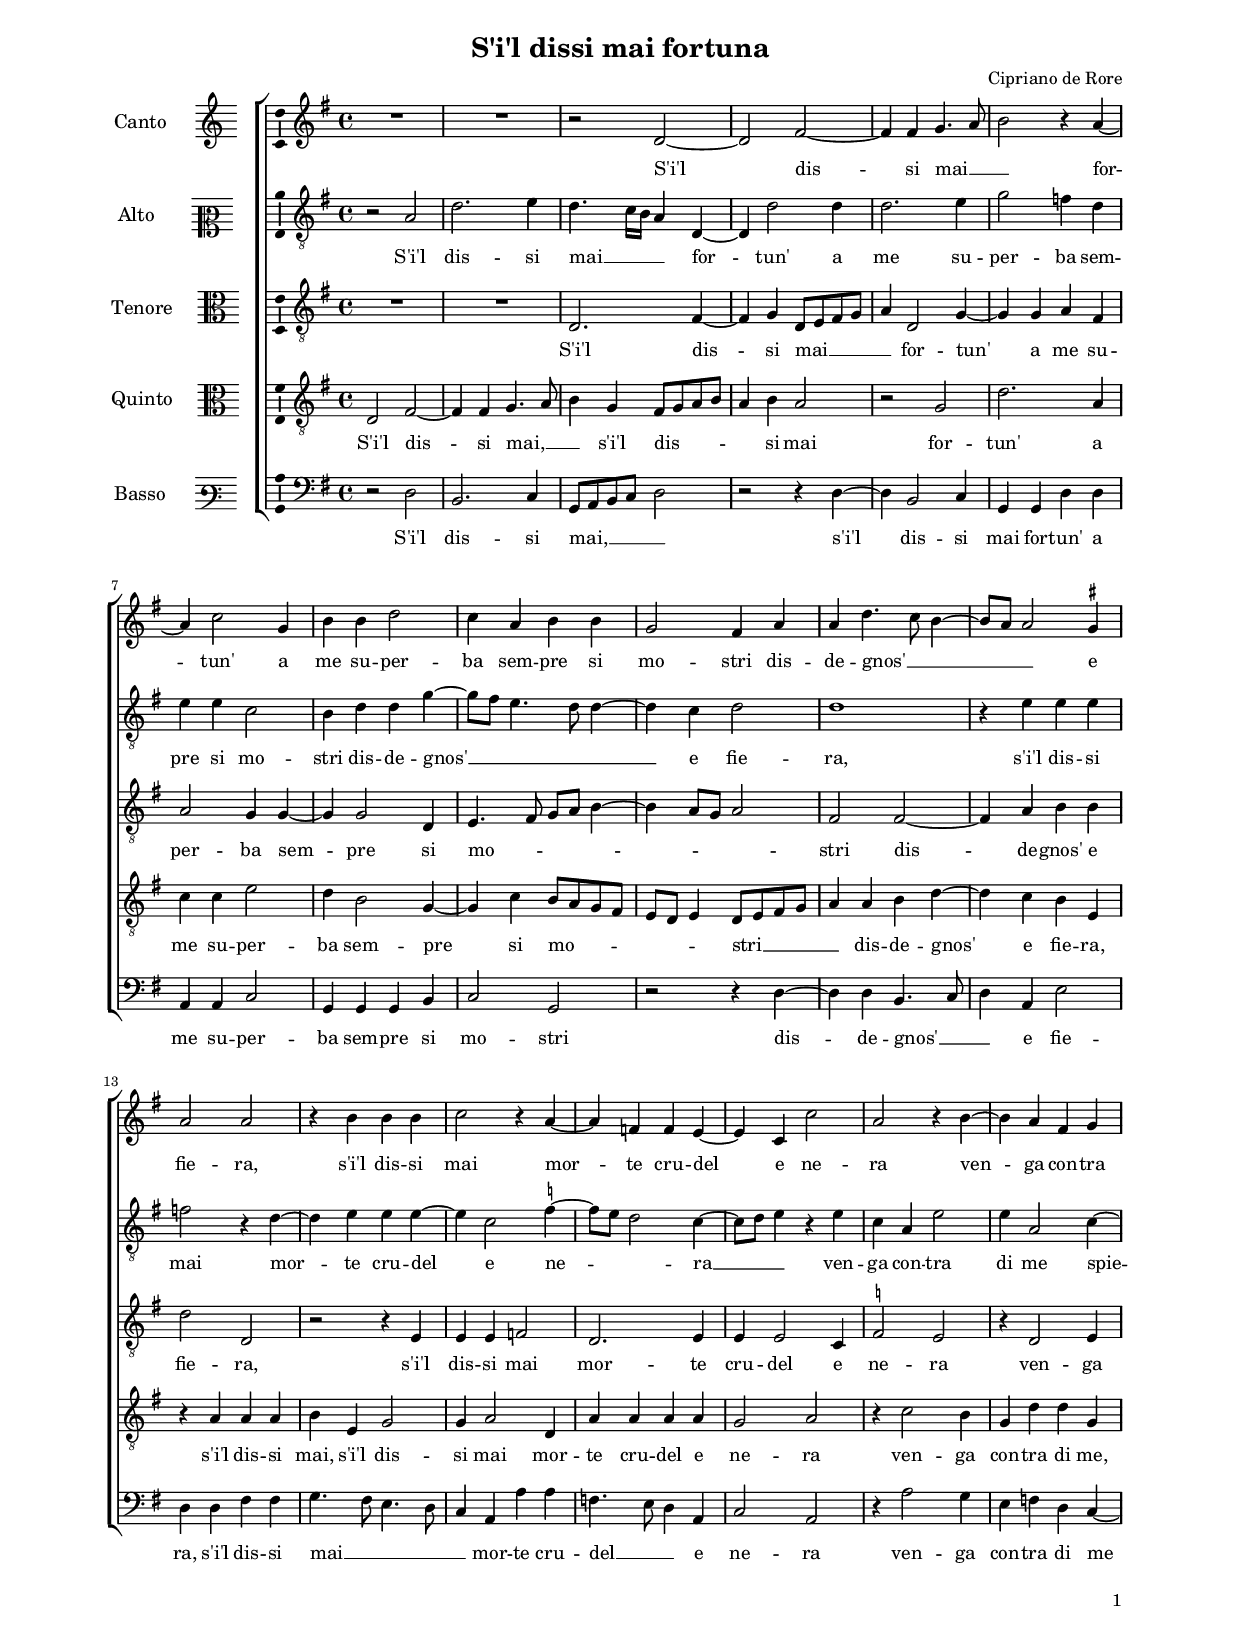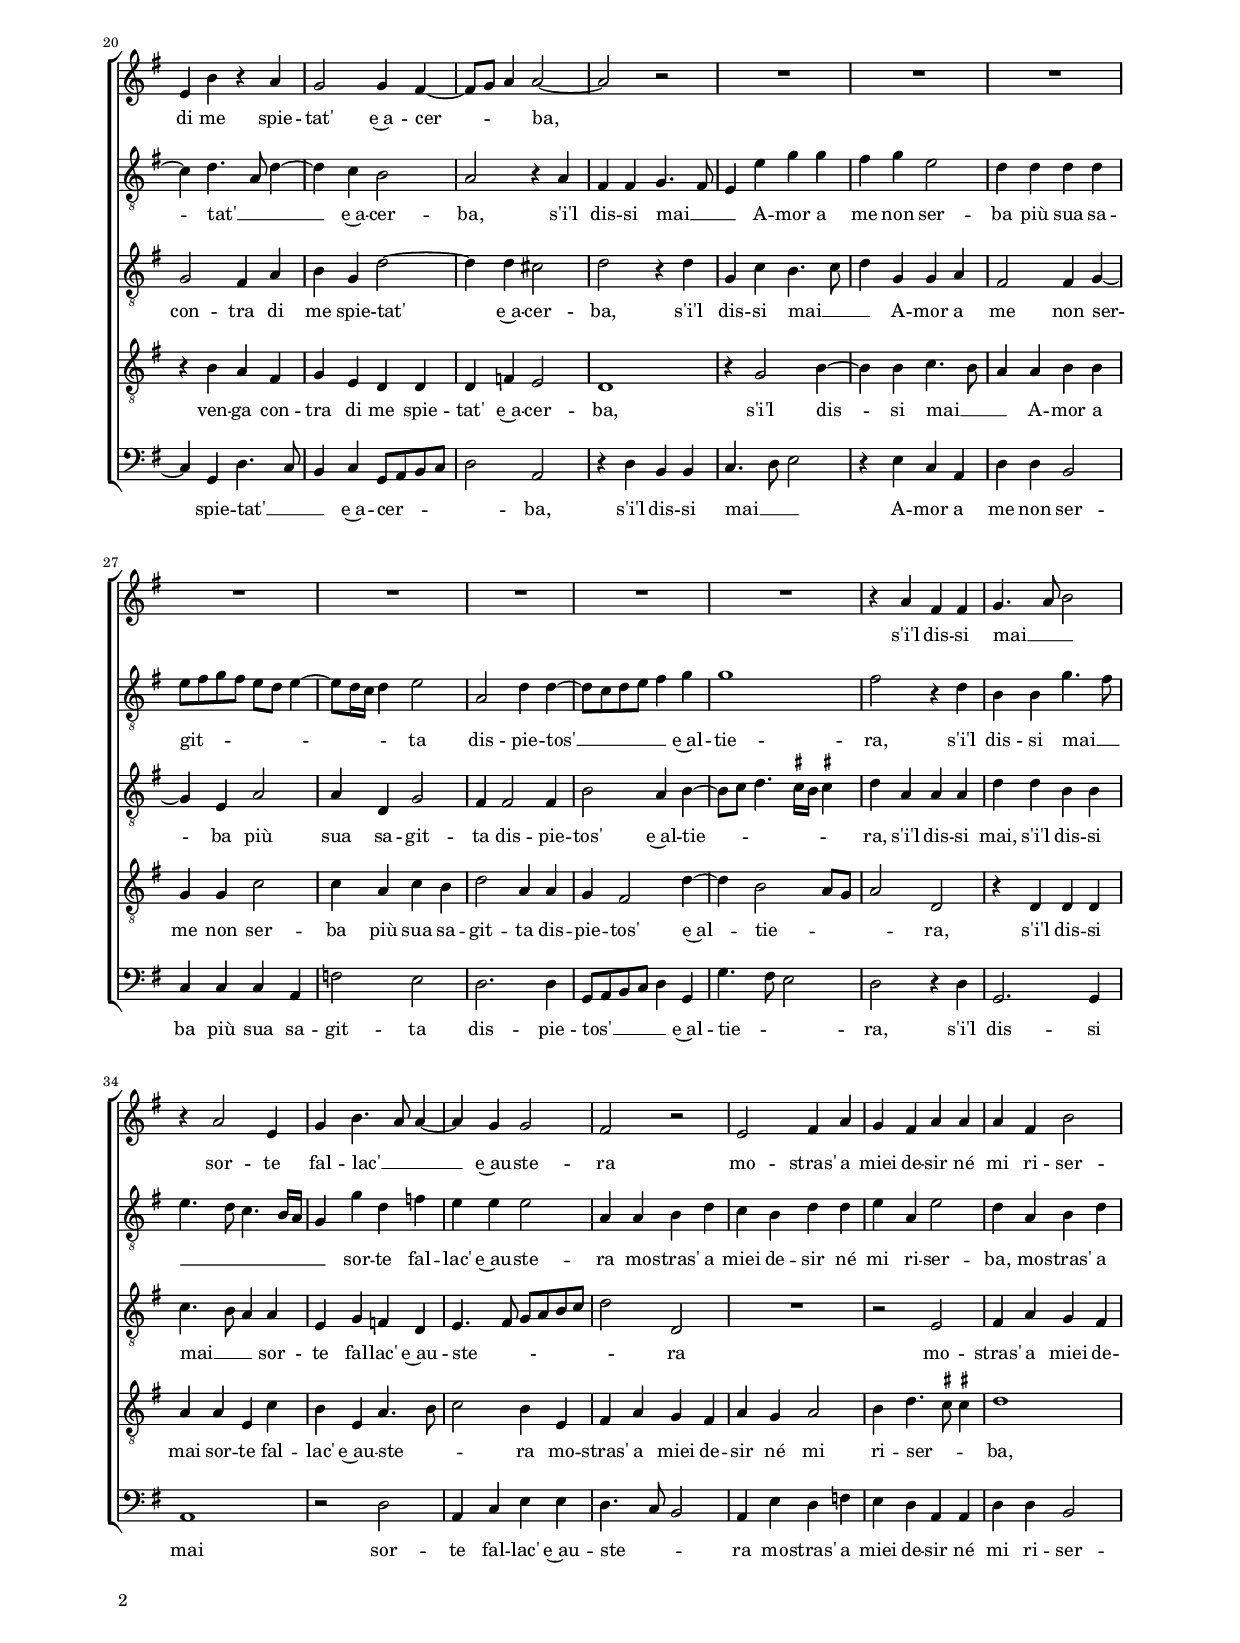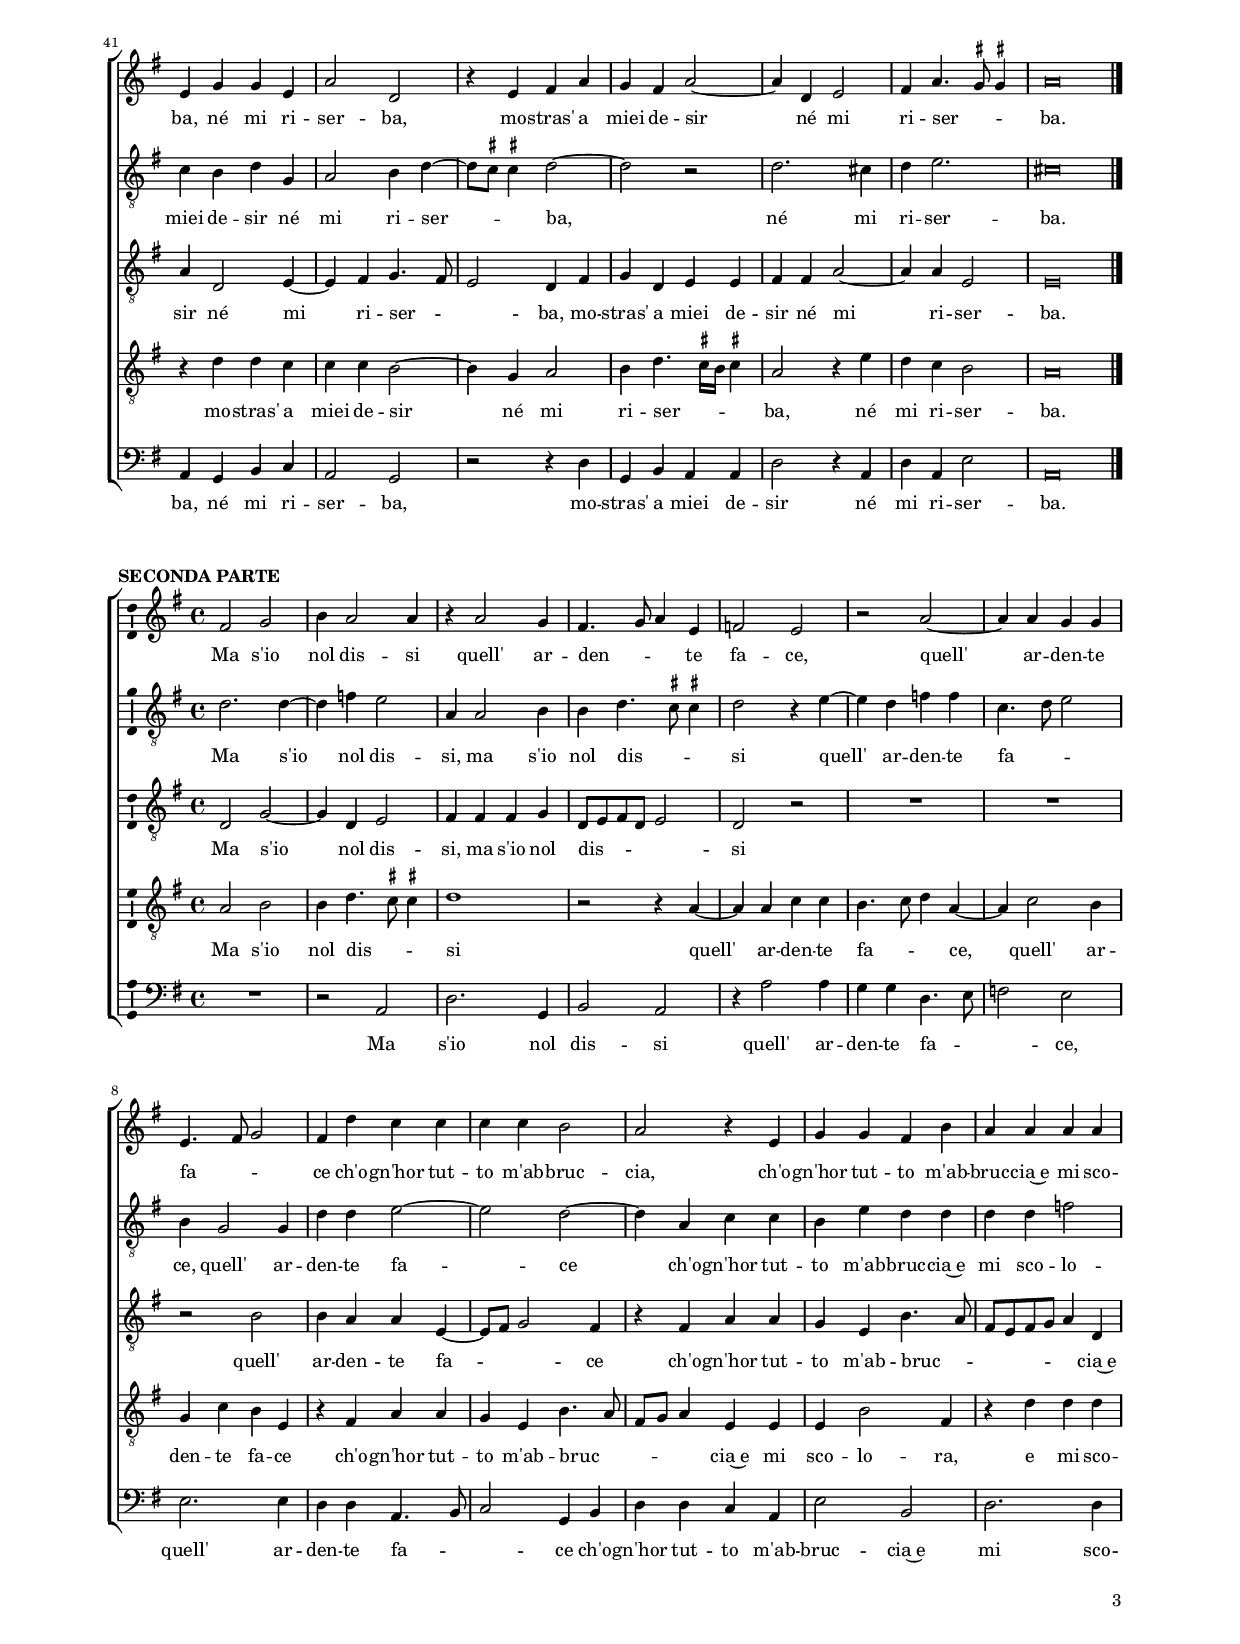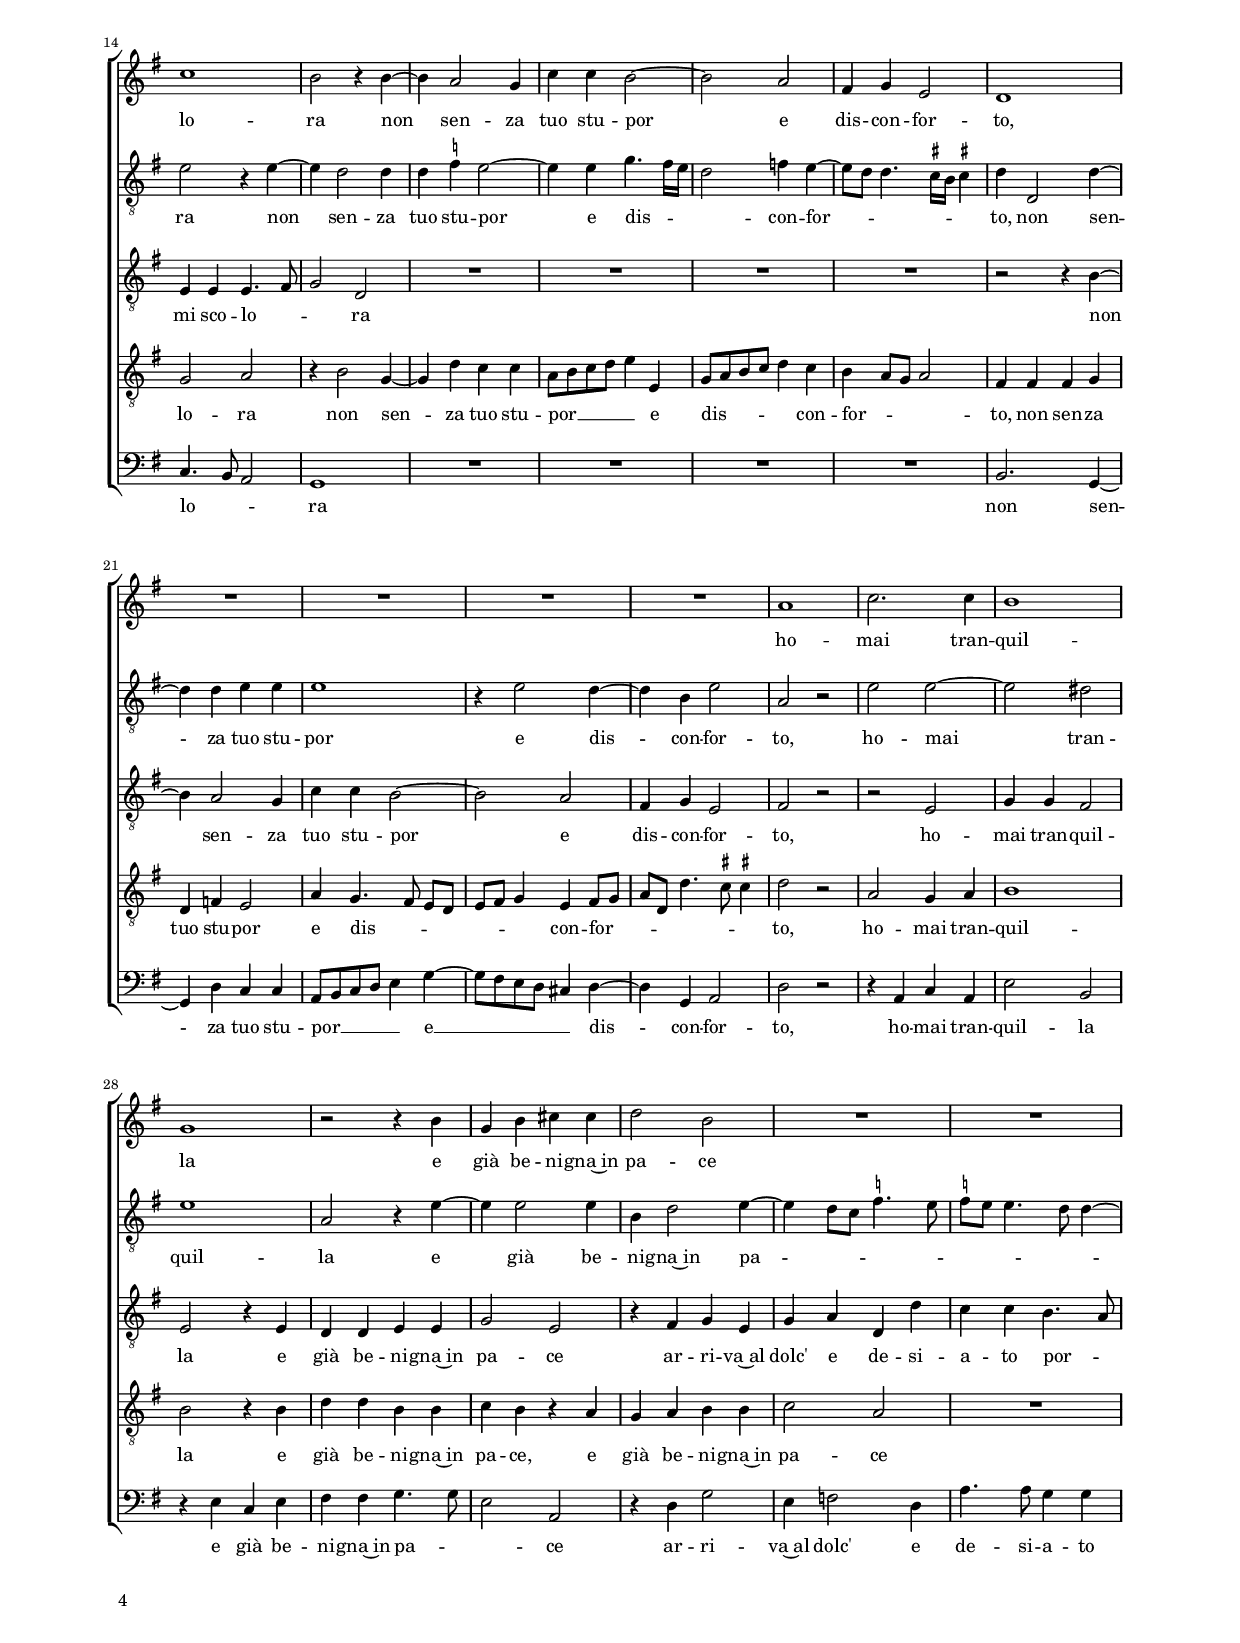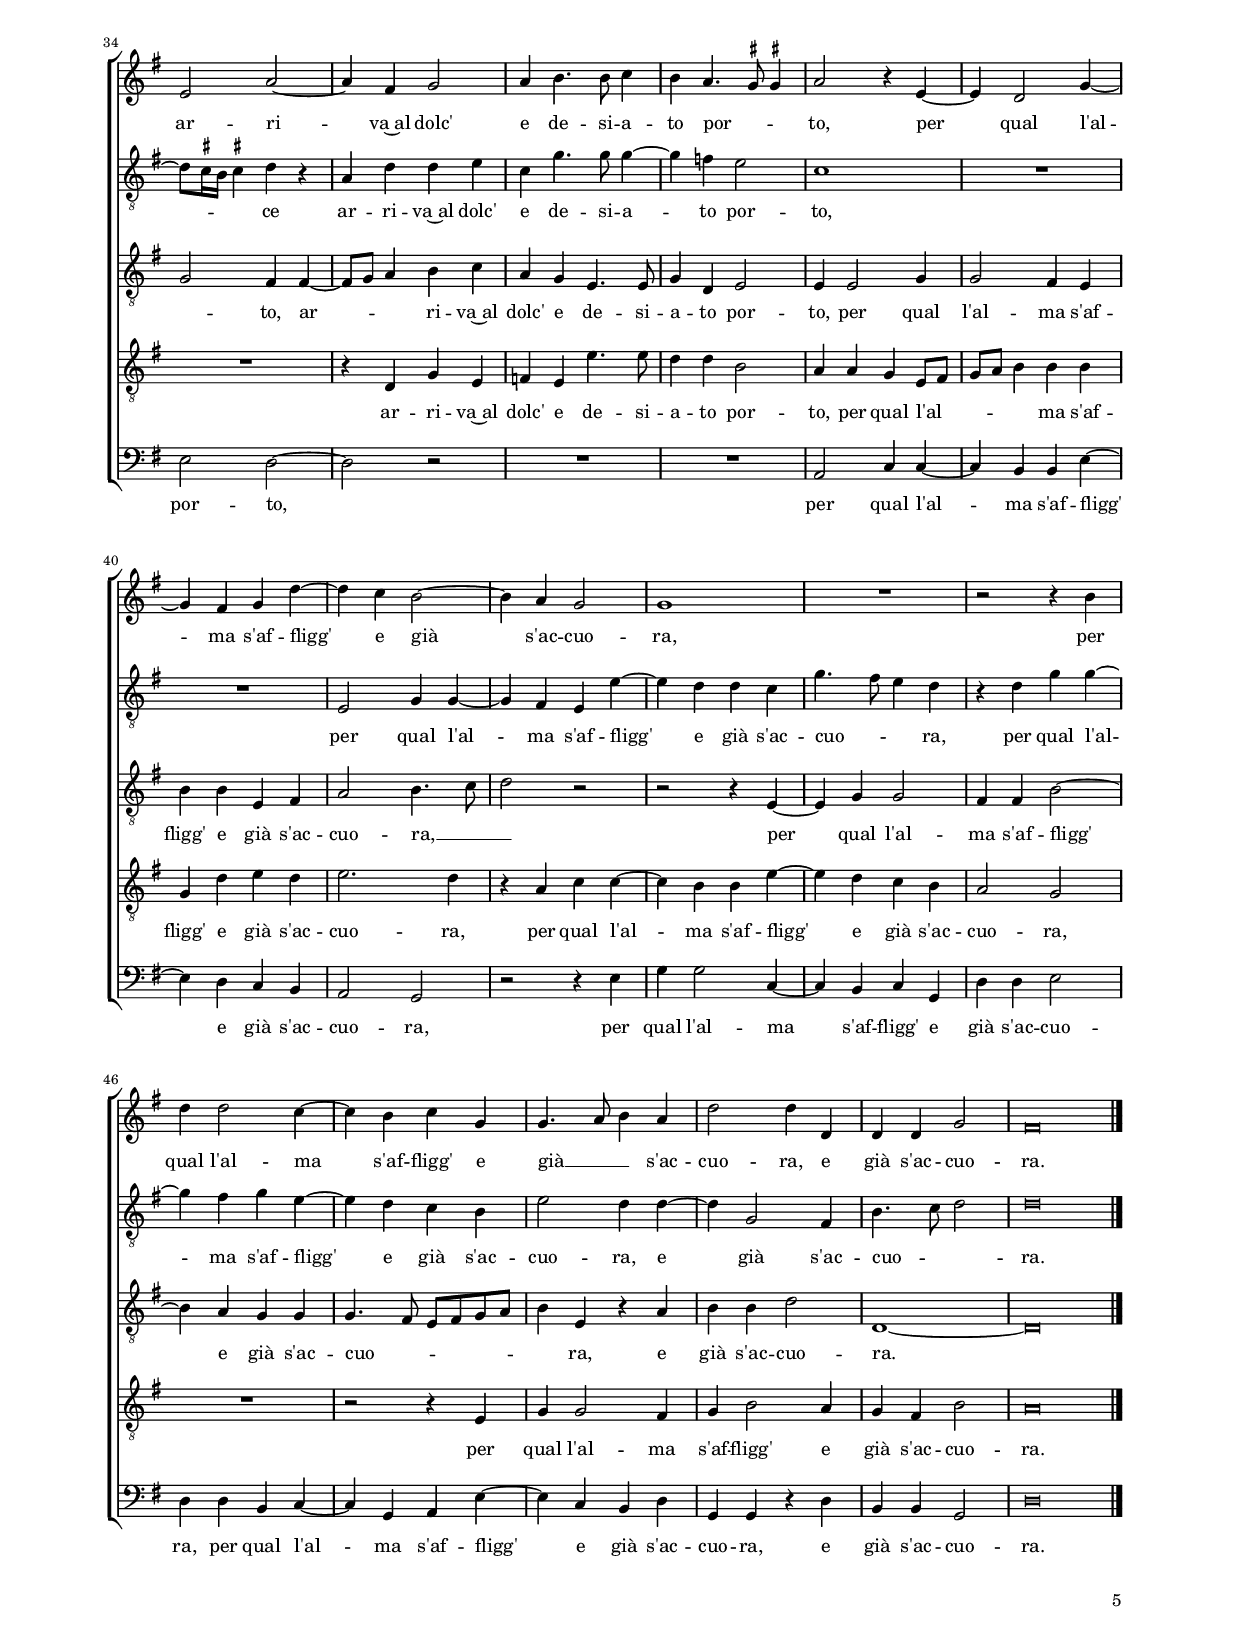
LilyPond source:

\header
{
  title="S'i'l dissi mai fortuna"
  composer="Cipriano de Rore"
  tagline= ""
}

\version "2.20.0"
\language deutsch
#(set-global-staff-size 15)
% #(set-default-paper-size "letter")
#(ly:set-option 'point-and-click #f)

	
	ficta = { \once \set suggestAccidentals = ##t }
	
	forget = #(define-music-function (music) (ly:music?) #{
		\accidentalStyle forget
		$music
		\accidentalStyle default
		#})
	
	
\paper
	{
	top-margin = 1.8 \cm
	bottom-margin = 1.2 \cm
	left-margin = 2 \cm
	right-margin = 2 \cm
	ragged-bottom = ##f
	ragged-last-bottom = ##t
	print-page-number = ##f
	score-system-spacing = #'((basic-distance . 16) (minimum-distance . 14) (padding . 5) (strechability . 150))
	system-system-spacing = #'((basic-distance . 16) (minimum-distance . 14) (padding . 5) (strechability . 150))
        oddFooterMarkup=\markup   \fill-line { "" \fromproperty #'page:page-number-string }
        evenFooterMarkup=\markup  \fill-line { \fromproperty #'page:page-number-string "" }
        last-bottom-spacing = #'((basic-distance . 12) (minimum-distance . 7) (padding . 4))
	systems-per-page = 3
%	page-count = 6
%	min-systems-per-page = 3
	}

global = {
    % \set Staff.autoBeaming = ##f
	\key c \major
	\time 4/4
    \set Score.tempoHideNote = ##t
    \tempo 4 = 100
    \skip 1*46  \set Score.measureLength = #(ly:make-moment 2/1)
    \skip 1*2 \bar "|."
	}
	

incipitcantus = \markup { \score {
	{
	\set Staff.instrumentName = \markup { \fontsize #1 "Canto" }
	\key c \major
	\clef violin
	s4 \bar ""
	}
	\layout  {
	raggedright = ##t
	indent = 1.8 \cm
	line-width = 2.5 \cm
	\context { \Staff \remove Time_signature_engraver }
	\override Staff.Clef.Y-extent = #'(0 . 0)
	}} \hspace #1 }
      
      
incipitaltus = \markup { \score {
	{
	\set Staff.instrumentName = \markup { \fontsize #1 "Alto" }
	\key c \major
	\clef mezzosoprano
	s4 \bar ""
	}
	\layout  {
	raggedright = ##t
	indent = 1.8 \cm
	line-width = 2.5 \cm
	\context { \Staff \remove Time_signature_engraver }
	\override Staff.Clef.Y-extent = #'(0 . 0)
	}} \hspace #1 }


incipittenor = \markup { \score {
	{
	\set Staff.instrumentName = \markup { \fontsize #1 "Tenore" }
	\key c \major
	\clef alto
	s4 \bar ""
	}
	\layout  {
	raggedright = ##t
	indent = 1.8 \cm
	line-width = 2.5 \cm
	\context { \Staff \remove Time_signature_engraver }
	\override Staff.Clef.Y-extent = #'(0 . 0)
	}} \hspace #1 }
      
      
incipitquintus = \markup { \score {
	{
	\set Staff.instrumentName = \markup { \fontsize #1 "Quinto" }
	\key c \major
	\clef alto
	s4 \bar ""
	}
	\layout  {
	raggedright = ##t
	indent = 1.8 \cm
	line-width = 2.5 \cm
	\context { \Staff \remove Time_signature_engraver }
	\override Staff.Clef.Y-extent = #'(0 . 0)
	}} \hspace #1 }
      
      
incipitbassus = \markup { \score {
	{
	\set Staff.instrumentName = \markup { \fontsize #1 "Basso" }
	\key c \major
	\clef varbaritone
	s4 \bar ""
	}
	\layout  {
	raggedright = ##t
	indent = 1.8 \cm
	line-width = 2.5 \cm
	\context { \Staff \remove Time_signature_engraver }
	\override Staff.Clef.Y-extent = #'(0 . 0)
	}} \hspace #1 }


cantus =  \relative c''
	{
	R1
	R1
	r2 g~
	g2 h~
%5
	h4 h c4. d8 |
	e2 r4 d~
	d4 f2 c4
	e4 e g2
	f4 d e e
%10
	c2 h4 d |
	d4 g4. f8 e4~ 
	e8 d d2 \ficta cis4
	d2 d
	r4 e e e
%15
	f2 r4 d~ |
	d4 b b a~
	a4 f f'2
	d2 r4 e~
	e4 d h c
%20
	a4 e' r d |
	c2 c4 h~
    h8 c d4 d2~
	d2 r
	R1
%25
	R1 |
	R1
	R1
	R1
	R1
%30
	R1 |
	R1
	r4 d h h
	c4. d8 e2
	r4 d2 a4
%35
	c4 e4. d8 d4~ |
	d4 c c2
	h2 r
	a2 h4 d
	c4 h d d
%40
	d4 h e2 |
	a,4 c c a
	d2 g,
	r4 a h d
	c4 h d2~
%45
	d4 g, a2 |
	h4 d4. \ficta cis8 \ficta cis!4
    d\breve |
	}


altus =  \relative c'
    {
	r2 d
	g2. a4
	g4. f16 e d4 g,~
	g4 g'2 g4
%5
	g2. a4 |
	c2 b4 g
	a4 a f2
	e4 g g c~
	c8 h a4. g8 g4~
%10
	g4 f g2 |
	g1
	r4 a a a
	b2 r4 g~
	g4 a a a~
%15
	a4 f2 \ficta b4~ |
	\stemDown \ficta b8 a \stemNeutral g2 f4~
	f8 g a4 r a
	f4 d a'2
	a4 d,2 f4~
%20
	f4 g4. d8 g4~ |
	g4 f e2
	d2 r4 d
	h4 h c4. h8
	a4 a' c c
%25
	h4 c a2 |
	g4 g g g
	a8 h c h a g a4~
	a8 g16 f g4 a2
	d,2 g4 g~
%30
	g8 f g a h4 c |
	c1
	h2 r4 g
	e4 e c'4. h8
	a4. g8 f4. e16 d
%35
	c4 c' g b |
	a4 a a2
	d,4 d e g
	f4 e g g
	a4 d, a'2
%40
	g4 d e g |
	f4 e g c,
	d2 e4 g~
	g8 \ficta fis \ficta fis!4 g2~
	g2 r
%45
	g2. fis4 |
	g4 a2.
	fis\breve |
	}


tenor =  \relative c'
	{
	R1
	R1
	g2. h4~
	h4 c g8 a h c
%5
	d4 g,2 c4~ |
	c4 c d h
	d2 c4 c~
	c4 c2 g4
	a4. h8 c[ d] e4~
%10
	e4 d8 c d2 |
	h2 h~
	h4 d e e
	g2 g,
	r2 r4 a
%15
	a4 a b2 |
	g2. a4
	a4 a2 f4
	\ficta b2 a
	r4 g2 a4
%20
	c2 h4 d |
	e4 c g'2~
	g4 g fis2
	g2 r4 g
	c,4 f e4. f8
%25
	g4 c, c d |
	h2 h4 c~
	c4 a d2
	d4 g, c2
	h4 h2 h4
%30
	e2 d4 e~ |
	e8 f g4. \ficta fis16 e \ficta fis!4
	g4 d d d
	g4 g e e
	f4. e8 d4 d
%35
	a4 c b g |
	a4. h8 c d e f
	g2 g,
	R1
	r2 a
%40
	h4 d c h |
	d4 g,2 a4~
	a4 h c4. h8
	a2 g4 h
	c4 g a a
%45
	h4 h d2~ |
	d4 d a2
	a\breve |
	}


quintus  =  \relative c'
	{
	g2 h~
	h4 h c4. d8
	e4 c h8 c d e
	d4 e d2
%5
	r2 c |
	g'2. d4
	f4 f a2
	g4 e2 c4~
	c4 f e8 d c h
%10
	a8 g a4 g8 a h c |
	d4 d e g~
	g4 f e a,
	r4 d d d
	e4 a, c2
%15
	c4 d2 g,4 |
	d'4 d d d
	c2 d
	r4 f2 e4
	c4 g' g c,
%20
	r4 e d h |
	c4 a g g
	g4 b a2
	g1
	r4 c2 e4~
%25
	e4 e f4. e8 |
	d4 d e e
	c4 c f2
	f4 d f e
	g2 d4 d
%30
	c4 h2 g'4~ |
	g4 e2 d8 c
	d2 g,
	r4 g g g
	d'4 d a f'
%35
	e4 a, d4. e8 |
	f2 e4 a,
	h4 d c h
	d4 c d2
	e4 g4. \ficta fis8 \ficta fis!4
%40
	g1 |
	r4 g g f
	f4 f e2~
	e4 c d2
	e4 g4. \ficta fis16 e \ficta fis!4
%45
	d2 r4 a' |
	g4 f e2
	d\breve |
	}


bassus  =  \relative c
	{
	r2 g'
	e2. f4
	c8 d e f g2
	r2 r4 g~
%5
	g4 e2 f4 |
	c4 c g' g
	d4 d f2
	c4 c c e
	f2 c
%10
	r2 r4 g'~ |
	g4 g e4. f8
	g4 d a'2
	g4 g h h
	c4. h8 a4. g8
%15
	f4 d d' d |
	b4. a8 g4 d
	f2 d
	r4 d'2 c4
	a4 b g f~
%20
	f4 c g'4. f8 |
	e4 f c8 d e f
	g2 d
	r4 g e e
	f4. g8 a2
%25
	r4 a f d |
	g4 g e2
	f4 f f d
	b'2 a
	g2. g4
%30
	c,8 d e f g4 c, |
	c'4. h8 a2
	g2 r4 g
	c,2. c4
	d1
%35
	r2 g |
	d4 f a a
	g4. f8 e2
	d4 a' g b
	a4 g d d
%40
	g4 g e2 |
	d4 c e f
	d2 c
	r2 r4 g'
	c,4 e d d
%45
	g2 r4 d |
	g4 d a'2
	d,\breve |
	}


lyricscantus = \lyricmode {
	S'i'l dis -- si mai __ _ _ for -- tun' a me su -- per -- ba
    sem -- pre si mo -- stri dis -- de -- gnos' __ _ _ _ _ e fie -- ra,
    s'i'l dis -- si mai mor -- te cru -- del e ne -- ra
    ven -- ga con -- tra di me spie -- tat' e~a -- cer -- _ _ ba,
    s'i'l dis -- si mai __ _ _ sor -- te fal -- lac' __ _ _ e~au -- ste -- ra
    mo -- stras' a miei de -- sir né mi ri -- ser -- ba,
    né mi ri -- ser -- ba,
    mo -- stras' a miei de -- sir né mi ri -- ser -- _ _ ba.
	}


lyricsaltus = \lyricmode {
	S'i'l dis -- si mai __ _ _ _ for -- tun' a me su -- per -- ba
    sem -- pre si mo -- stri dis -- de -- gnos' __ _ _ _ _ e fie -- ra,
    s'i'l dis -- si mai mor -- te cru -- del e ne -- _ _ ra __ _ _
    ven -- ga con -- tra di me spie -- tat' __ _ _ e~a -- cer -- ba,
    s'i'l dis -- si mai __ _ _ A -- mor a me non ser -- ba più
    sua sa -- git -- _ _ _ _ _ _ _ _ _ ta dis -- pie -- tos' __ _ _ _ _ e~al -- tie -- ra,
    s'i'l dis -- si mai __ _ _ _ _ _ _ _ sor -- te fal -- lac' e~au -- ste -- ra
    mo -- stras' a miei de -- sir né mi ri -- ser -- ba,
    mo -- stras' a miei de -- sir né mi ri -- ser -- _ _ ba,
    né mi ri -- ser -- ba.
	}


lyricstenor = \lyricmode {
	S'i'l dis -- si mai __ _ _ _ _ for -- tun' a me su -- per -- ba
    sem -- pre si mo -- _ _ _ _ _ _ _ stri dis -- de -- gnos' e fie -- ra,
    s'i'l dis -- si mai mor -- te cru -- del e ne -- ra
    ven -- ga con -- tra di me spie -- tat' e~a -- cer -- ba,
    s'i'l dis -- si mai __ _ _ A -- mor a me non ser -- ba più
    sua sa -- git -- ta dis -- pie -- tos' e~al -- tie -- _ _ _ _ _ ra,
    s'i'l dis -- si mai,
    s'i'l dis -- si mai __ _ _ sor -- te fal -- lac' e~au -- ste -- _ _ _ _ _ _ ra
    mo -- stras' a miei de -- sir né mi ri -- ser -- _ _ ba,
    mo -- stras' a miei de -- sir né mi ri -- ser -- ba.
	}


lyricsquintus = \lyricmode {
	S'i'l dis -- si mai, __ _ _ 
    s'i'l dis -- _ _ _ _ si mai for -- tun' a me su -- per -- ba
    sem -- pre si mo -- _ _ _ _ _ _ stri __ _ _ _ _ dis -- de -- gnos' e fie -- ra,
    s'i'l dis -- si mai,
    s'i'l dis -- si mai mor -- te cru -- del e ne -- ra
    ven -- ga con -- tra di me,
    ven -- ga con -- tra di me spie -- tat' e~a -- cer -- ba,
    s'i'l dis -- si mai __ _ _ A -- mor a me non ser -- ba più
    sua sa -- git -- ta dis -- pie -- tos' e~al -- tie -- _ _ _ ra,
    s'i'l dis -- si mai sor -- te fal -- lac' e~au -- ste -- _ _ ra
    mo -- stras' a miei de -- sir né mi ri -- ser -- _ _ ba,
    mo -- stras' a miei de -- sir né mi ri -- ser -- _ _ _ ba,
    né mi ri -- ser -- ba.
	}


lyricsbassus = \lyricmode {
	S'i'l dis -- si mai, __ _ _ _ _ 
    s'i'l dis -- si mai for -- tun' a me su -- per -- ba
    sem -- pre si mo -- stri dis -- de -- gnos' __ _ _ e fie -- ra,
    s'i'l dis -- si mai __ _ _ _ _ mor -- te cru -- del __ _ _ e ne -- ra
    ven -- ga con -- tra di me spie -- tat' __ _ _ e~a -- cer -- _ _ _ _ ba,
    s'i'l dis -- si mai __ _ _ A -- mor a me non ser -- ba più
    sua sa -- git -- ta dis -- pie -- tos' __ _ _ _ _ e~al -- tie -- _ _ ra,
    s'i'l dis -- si mai sor -- te fal -- lac' e~au -- ste -- _ _ ra
    mo -- stras' a miei de -- sir né mi ri -- ser -- ba,
    né mi ri -- ser -- ba,
    mo -- stras' a miei de -- sir né mi ri -- ser -- ba.
	}


\score
{  
	\transpose c g, {
	\new ChoirStaff \with { \override StaffGrouper.staff-staff-spacing.basic-distance = #12 }
	<<

	\new Staff << \global
	\new Voice="v1" {
		\set Staff.instrumentName=\incipitcantus
		\set Staff.midiInstrument = "reed organ"
		\clef violin
		\cantus }
	\new Lyrics \lyricsto "v1" {\lyricscantus }
	>>


	\new Staff << \global
	\new Voice="v2" {
		\set Staff.instrumentName=\incipitaltus
		\set Staff.midiInstrument = "reed organ"
                \clef "G_8"
		\altus}
	\new Lyrics \lyricsto "v2" {\lyricsaltus }
	>>


	\new Staff << \global
	\new Voice="v3" {
		\set Staff.instrumentName=\incipittenor
		\set Staff.midiInstrument = "reed organ"
		\clef "G_8"
		\tenor }
	\new Lyrics \lyricsto "v3" {\lyricstenor }
	>>


	\new Staff << \global
	\new Voice="v5" {
		\set Staff.instrumentName=\incipitquintus
		\set Staff.midiInstrument = "reed organ"
		\clef "G_8"
		\quintus}
	\new Lyrics \lyricsto "v5" {\lyricsquintus }
	>>


	\new Staff << \global
	\new Voice="v4" {
		\set Staff.instrumentName=\incipitbassus
		\set Staff.midiInstrument = "reed organ"
		\clef bass
		\bassus }
	\new Lyrics \lyricsto "v4" {\lyricsbassus}
	>>

	>>
	} % transpose

	\layout
	{
	indent = 2.5 \cm
	\context { \Staff \override TimeSignature.break-visibility = #end-of-line-invisible }
	\context { \Lyrics \override VerticalAxisGroup.nonstaff-relatedstaff-spacing.padding = #1.4 }
%	\context { \Lyrics \override LyricText.font-size = #1 }
	\context { \Staff \consists "Ambitus_engraver" }
	\context { \Score \override BarNumber.padding = #2 }
	\context { \Voice \override NoteHead.style = #'baroque }
	}


\midi
	{
	}

}

%%%%%%%%%%%%%%%%%%%%  SECUNDA PARS %%%%%%%%%%%%%%%%%%%%


global = {
	\key c \major
	\time 4/4
    \set Score.tempoHideNote = ##t
    \tempo 4 = 100
    \skip 1*50  \set Score.measureLength = #(ly:make-moment 2/1)
    \skip 1*2 \bar "|."
	}


cantus =  \relative c''
	{
    h2 c  
	e4 d2 d4
	r4 d2 c4
	h4. c8 d4 a
%5
	b2 a |
	r2 d~
	d4 d c c
	a4. h8 c2
	h4 g' f f
%10
	f4 f e2 |
	d2 r4 a
	c4 c h e
	d4 d d d
	f1
%15
	e2 r4 e~ |
	e4 d2 c4
	f4 f e2~
	e2 d
	h4 c a2
%20
	g1 |
	R1
	R1
	R1
	R1
%25
	d'1 |
	f2. f4
	e1
	c1
	r2 r4 e
%30
	c4 e fis fis |
	g2 e
	R1
	R1
	a,2 d~
%35
	d4 h c2 |
	d4 e4. e8 f4
	e4 d4. \ficta cis8 \ficta cis!4
	d2 r4 a~
	a4 g2 c4~
%40
	c4 h c g'~ |
	g4 f e2~
	e4 d c2
	c1
	R1
%45
	r2 r4 e |
	g4 g2 f4~
	f4 e f c
	c4. d8 e4 d
	g2 g4 g,
%50
	g4 g c2 |
	h\breve |
	}


altus =  \relative c'
    {
	g'2. g4~
	g4 b a2
	d,4 d2 e4
	e4 g4. \ficta fis8 \ficta fis!4
%5
	g2 r4 a~ |
	a4 g b b
	f4. g8 a2
	e4 c2 c4
	g'4 g a2~
%10
	a2 g~ |
	g4 d f f
	e4 a g g
	g4 g b2
	a2 r4 a~
%15
	a4 g2 g4 |
	g4 \ficta b a2~
	a4 a c4. h16 a
	g2 b4 a~
	a8 g g4. \ficta fis16 e \ficta fis!4
%20
	g4 g,2 g'4~ |
	g4 g a a
	a1
	r4 a2 g4~
	g4 e a2
%25
	d,2 r |
	a'2 a~
	a2 gis
	a1
	d,2 r4 a'~
%30
	a4 a2 a4 |
	e4 g2 a4~
	a4 g8 f \ficta b4. a8
	\stemDown \ficta b8 a \stemNeutral a4. g8 g4~
	g8 \ficta fis16 e \ficta fis!4 g r
%35
	d4 g g a |
	f4 c'4. c8 c4~
	c4 b a2
	f1
	R1
%40
	R1 |
	a,2 c4 c~
	c4 h a a'~
	a4 g g f
	c'4. h8 a4 g
%45
	r4 g c c~ |
	c4 h c a~
	a4 g f e
	a2 g4 g~
	g4 c,2 h4
%50
	e4. f8 g2 |
	g\breve |
	}


tenor =  \relative c'
	{
	g2 c~
	c4 g a2
	h4 h h c
	g8 a h g a2
%5
	g2 r |
	R1
	R1
	r2 e'
	e4 d d a~
%10
	a8 h c2 h4 |
	r4 h d d
	c4 a e'4. d8
	h8 a h c d4 g,
	a4 a a4. h8
%15
	c2 g |
	R1
	R1
	R1
	R1
%20
	r2 r4 e'~ |
	e4 d2 c4
	f4 f e2~
	e2 d
	h4 c a2
%25
	h2 r |
	r2 a
	c4 c h2
	a2 r4 a
	g4 g a a
%30
	c2 a |
	r4 h c a
	c4 d g, g'
	f4 f e4. d8
	c2 h4 h~
%35
	h8 c d4 e f |
	d4 c a4. a8
	c4 g a2
	a4 a2 c4
	c2 h4 a
%40
	e'4 e a, h |
	d2 e4. f8
	g2 r
	r2 r4 a,~
	a4 c c2
%45
	h4 h e2~ |
	e4 d c c
	c4. h8 a8 h c d
	e4 a, r d
	e4 e g2
%50
	g,1~
	g\breve |
	}


quintus  =  \relative c'
	{
	d2 e
	e4 g4. \ficta fis8 \ficta fis!4
	g1
	r2 r4 d~
%5
	d4 d f f |
	e4. f8 g4 d~
	d4 f2 e4
	c4 f e a,
	r4 h d d
%10
	c4 a e'4. d8 |
	h8 c d4 a a
	a4 e'2 h4
	r4 g' g g
	c,2 d
%15
	r4 e2 c4~ |
	c4 g' f f
	d8 e f g a4 a,
	c8 d e f g4 f
	e4 d8 c d2
%20
	h4 h h c |
	g4 b a2
	d4 c4. h8 a[ g]
	a8 h c4 a h8 c
	d8 g, g'4. \ficta fis8 \ficta fis!4
%25
	g2 r |
	d2 c4 d
	e1
	e2 r4 e
	g4 g e e
%30
	f4 e r d |
	c4 d e e
	f2 d
	R1
	R1
%35
	r4 g, c a |
	b4 a a'4. a8
	g4 g e2
	d4 d c a8 h
	c8 d e4 e e
%40
	c4 g' a g |
	a2. g4
	r4 d f f~
	f4 e e a~
	a4 g f e
%45
	d2 c |
	R1
	r2 r4 a
	c4 c2 h4
	c4 e2 d4
%50
	c4 h e2 |
	d\breve |
	}


bassus  =  \relative c
	{
	R1
	r2 d
	g2. c,4
	e2 d
%5
	r4 d'2 d4 |
	c4 c g4. a8
	b2 a
	a2. a4
	g4 g d4. e8
%10
	f2 c4 e |
	g4 g f d
	a'2 e
	g2. g4
	f4. e8 d2
%15
	c1 |
	R1
	R1
	R1
	R1
%20
	e2. c4~ |
	c4 g' f f
	d8 e f g a4 c~
	c8 h a g fis4 g~
	g4 c, d2
%25
	g2 r |
	r4 d f d
	a'2 e
	r4 a f a
	h4 h c4. c8
%30
	a2 d, |
	r4 g c2
	a4 b2 g4
	d'4. d8 c4 c
	a2 g~
%35
	g2 r |
	R1
	R1
	d2 f4 f~
	f4 e e a~
%40
	a4 g f e |
	d2 c
	r2 r4 a'
	c4 c2 f,4~
	f4 e f c
%45
	g'4 g a2 |
	g4 g e f~
	f4 c d a'~
	a4 f e g
	c,4 c r g'
%50
	e4 e c2 |
	g'\breve |
	}


lyricscantus = \lyricmode {
	Ma s'io nol dis -- si 
    quell' ar -- den -- _ _ te fa -- ce,
    quell' ar -- den -- te fa -- _ _ ce
    ch'o -- gn'hor tut -- to m'ab -- bruc -- cia,
    ch'o -- gn'hor tut -- to m'ab -- bruc -- cia~e mi sco -- lo -- ra
    non sen -- za tuo stu -- por e dis -- con -- for -- to,
    ho -- mai tran -- quil -- la e già be -- ni -- gna~in pa -- ce
    ar -- ri -- va~al dolc' e de -- si -- a -- to por -- _ _ to,
    per qual l'al -- ma s'af -- fligg' e già s'ac -- cuo -- ra,
    per qual l'al -- ma s'af -- fligg' e già __ _ _ s'ac -- cuo -- ra,
    e già s'ac -- cuo -- ra.
	}


lyricsaltus = \lyricmode {
	Ma s'io nol dis -- si,
    ma s'io nol dis -- _ _ si 
    quell' ar -- den -- te fa -- _ _ ce,
    quell' ar -- den -- te fa -- ce
    ch'o -- gn'hor tut -- to m'ab -- bruc -- cia~e mi sco -- lo -- ra
    non sen -- za tuo stu -- por e dis -- _ _ _ con -- for -- _ _ _ _ _ to,
    non sen -- za tuo stu -- por e dis -- con -- for -- to,
    ho -- mai tran -- quil -- la e già be -- ni -- gna~in pa -- _ _ _ _ _ _ _ _ _ _ _ _ ce
    ar -- ri -- va~al dolc' e de -- si -- a -- to por -- to,
    per qual l'al -- ma s'af -- fligg' e già s'ac -- cuo -- _ _ ra,
    per qual l'al -- ma s'af -- fligg' e già s'ac -- cuo -- ra,
    e già s'ac -- cuo -- _ _ ra.
	}


lyricstenor = \lyricmode {
	Ma s'io nol dis -- si,
    ma s'io nol dis -- _ _ _ _ si 
    quell' ar -- den -- te fa -- _ _ ce
    ch'o -- gn'hor tut -- to m'ab -- bruc -- _ _ _ _ _ _ cia~e mi sco -- lo -- _ _ ra
    non sen -- za tuo stu -- por e dis -- con -- for -- to,
    ho -- mai tran -- quil -- la e già be -- ni -- gna~in pa -- ce
    ar -- ri -- va~al dolc' e de -- si -- a -- to por -- _ _ to,
    ar -- _ _ ri -- va~al dolc' e de -- si -- a -- to por -- to,
    per qual l'al -- ma s'af -- fligg' e già s'ac -- cuo -- ra, __ _ _
    per qual l'al -- ma s'af -- fligg' e già s'ac -- cuo -- _ _ _ _ _ _ ra,
    e già s'ac -- cuo -- ra.
	}


lyricsquintus = \lyricmode {
	Ma s'io nol dis -- _ _ si
    quell' ar -- den -- te fa -- _ _ ce,
    quell' ar -- den -- te fa -- ce
    ch'o -- gn'hor tut -- to m'ab -- bruc -- _ _ _ _ cia~e mi sco -- lo -- ra,
    e mi sco -- lo -- ra
    non sen -- za tuo stu -- por __ _ _ _ _ e dis -- _ _ _ _ con -- for -- _ _ _ to,
    non sen -- za tuo stu -- por e dis -- _ _ _ _ _ _ con -- for -- _ _ _ _ _ _ to,
    ho -- mai tran -- quil -- la e già be -- ni -- gna~in pa -- ce,
    e già be -- ni -- gna~in pa -- ce
    ar -- ri -- va~al dolc' e de -- si -- a -- to por -- to,
    per qual l'al -- _ _ _ _ ma s'af -- fligg' e già s'ac -- cuo -- ra,
    per qual l'al -- ma s'af -- fligg' e già s'ac -- cuo -- ra,
    per qual l'al -- ma s'af -- fligg' e già s'ac -- cuo -- ra.
	}


lyricsbassus = \lyricmode {
	Ma s'io nol dis -- si
    quell' ar -- den -- te fa -- _ _ ce,
    quell' ar -- den -- te fa -- _ _ ce
    ch'o -- gn'hor tut -- to m'ab -- bruc -- cia~e mi sco -- lo -- _ _ ra
    non sen -- za tuo stu -- por __ _ _ _ _ e __ _ _ _ _ dis -- con -- for -- to,
    ho -- mai tran -- quil -- la e già be -- ni -- gna~in pa -- _ _ ce
    ar -- ri -- va~al dolc' e de -- si -- a -- to por -- to,
    per qual l'al -- ma s'af -- fligg' e già s'ac -- cuo -- ra,
    per qual l'al -- ma s'af -- fligg' e già s'ac -- cuo -- ra,
    per qual l'al -- ma s'af -- fligg' e già s'ac -- cuo -- ra,
    e già s'ac -- cuo -- ra.
	}


\score
	{  
	\transpose c g, {
	\new ChoirStaff \with { \override StaffGrouper.staff-staff-spacing.basic-distance = #12 }
	<<

	\new Staff <<\global
	\new Voice="v1" {
	  %\set Staff.instrumentName=Cantus
		\set Staff.midiInstrument = "reed organ"
		\clef violin
		\cantus }
	\new Lyrics \lyricsto "v1" {\lyricscantus }
	>>


	\new Staff << \global
	\new Voice="v2" {
	  %\set Staff.instrumentName=Altus
		\set Staff.midiInstrument = "reed organ"
		\clef "G_8"
		\altus}
	\new Lyrics \lyricsto "v2" {\lyricsaltus }
	>>


	\new Staff <<\global
	\new Voice="v3" {
	  %\set Staff.instrumentName=Tenor
		\set Staff.midiInstrument = "reed organ"
		\clef "G_8"
		\tenor }
	\new Lyrics \lyricsto "v3" {\lyricstenor }
	>>


	\new Staff << \global
	\new Voice="v5" {
	  %\set Staff.instrumentName=Quintus
		\set Staff.midiInstrument = "reed organ"
		\clef "G_8"
		\quintus}
	\new Lyrics \lyricsto "v5" {\lyricsquintus }
	>>


	\new Staff <<\global
	\new Voice="v4" {
	  %\set Staff.instrumentName=Bassus
		\set Staff.midiInstrument = "reed organ"
		\clef bass
		\bassus }
	\new Lyrics \lyricsto "v4" {\lyricsbassus}
	>>
	
	>>
	} % transpose

	\layout
	{
	indent = 0 \cm
	\context { \Staff \override TimeSignature.break-visibility = #end-of-line-invisible }
	\context { \Lyrics \override VerticalAxisGroup.nonstaff-relatedstaff-spacing.padding = #1.4 }
%	\context { \Lyrics \override LyricText.font-size = #1 }
	\context { \Staff \consists "Ambitus_engraver" }
	\context { \Score \override BarNumber.padding = #2 }
	\context { \Voice \override NoteHead.style = #'baroque }
	}

    \header { piece = \markup { \raise #2 \bold "SECONDA PARTE"} }

\midi
	{
	}
	
}

% EOF
